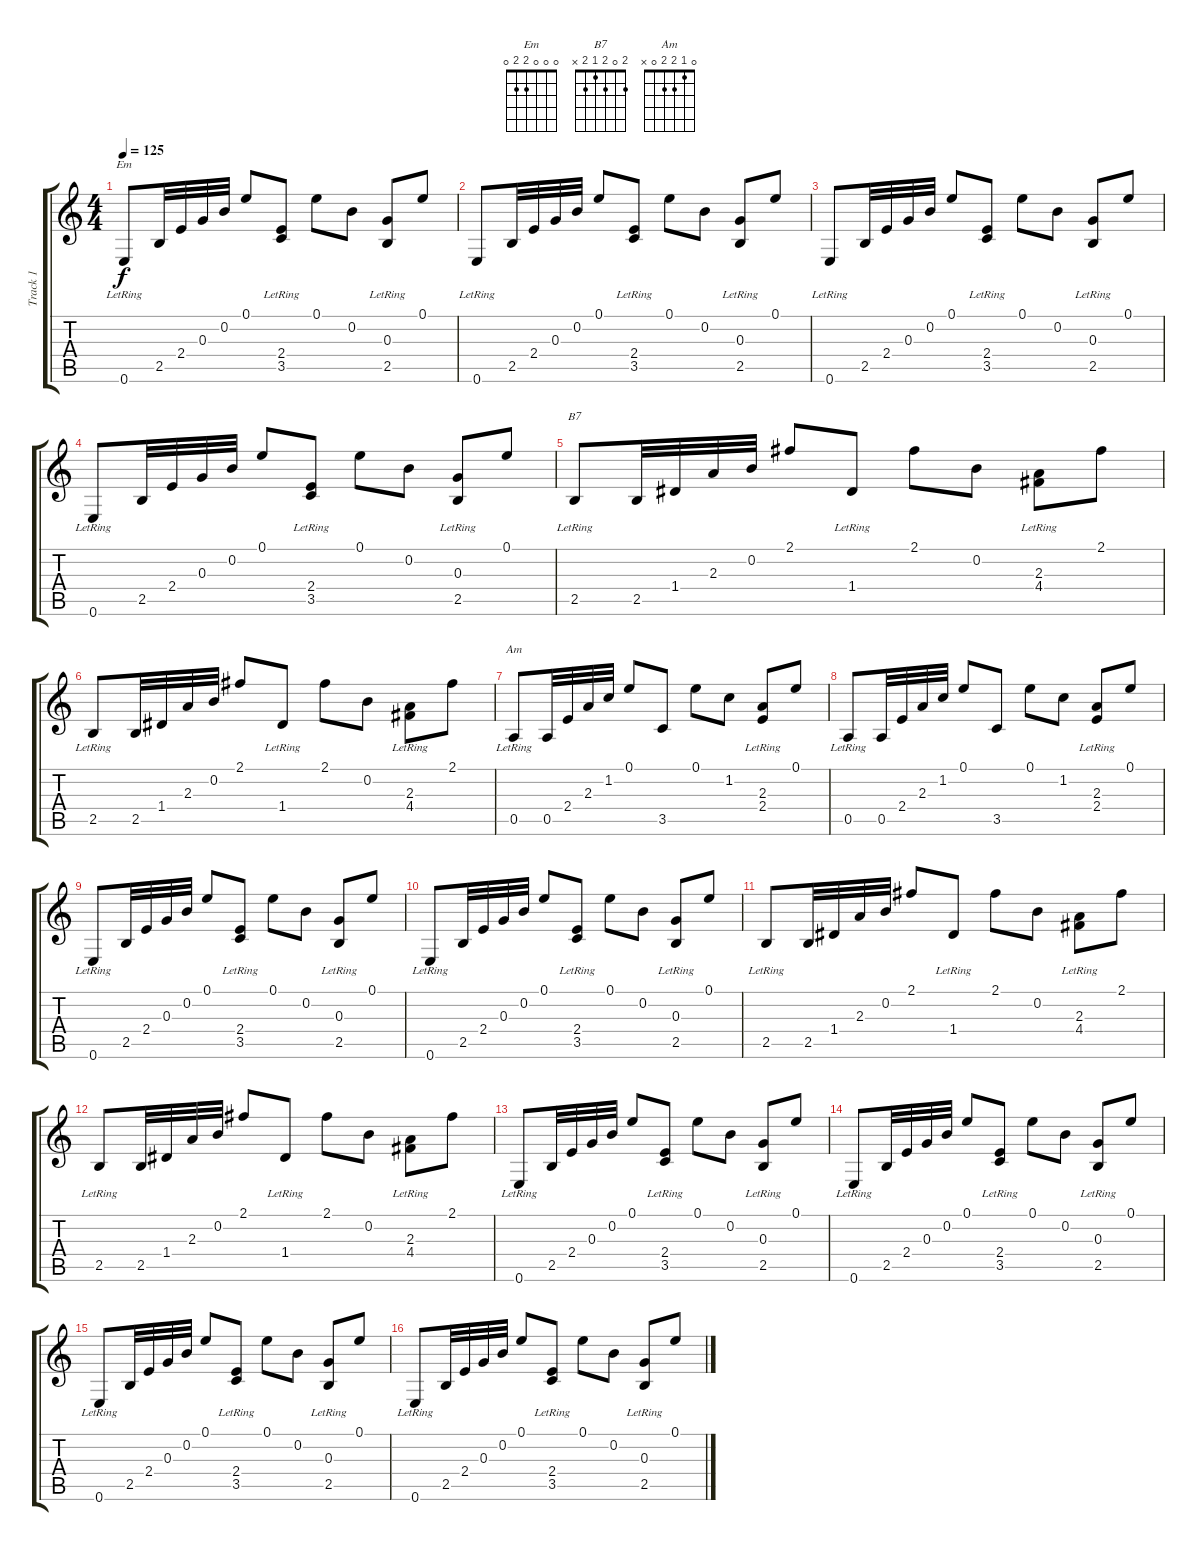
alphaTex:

\track ("Track 1" "Track 1") {instrument acousticguitarsteel}
\staff {score tabs}
\tuning (E4 B3 G3 D3 A2 E2) {hide}
\chord ("Em" 0 0 0 2 2 0)
\chord ("B7" 2 0 2 1 2 x)
\chord ("Am" 0 1 2 2 0 x)
\ts (4 4)
\tempo 125
\clef g2
\ks c
0.6{lr}.8{ch "Em" dy f} 2.5.32 2.4.32 0.3.32 0.2.32 0.1.8 (2.4 3.5{lr}).8 0.1.8 0.2.8 (0.3 2.5{lr}).8 0.1.8 |
0.6{lr}.8 2.5.32 2.4.32 0.3.32 0.2.32 0.1.8 (2.4 3.5{lr}).8 0.1.8 0.2.8 (0.3 2.5{lr}).8 0.1.8 |
0.6{lr}.8 2.5.32 2.4.32 0.3.32 0.2.32 0.1.8 (2.4 3.5{lr}).8 0.1.8 0.2.8 (0.3 2.5{lr}).8 0.1.8 |
0.6{lr}.8 2.5.32 2.4.32 0.3.32 0.2.32 0.1.8 (2.4 3.5{lr}).8 0.1.8 0.2.8 (0.3 2.5{lr}).8 0.1.8 |
2.5{lr}.8{ch "B7"} 2.5.32 1.4.32 2.3.32 0.2.32 2.1.8 1.4{lr}.8 2.1.8 0.2.8 (2.3 4.4{lr}).8 2.1.8 |
2.5{lr}.8 2.5.32 1.4.32 2.3.32 0.2.32 2.1.8 1.4{lr}.8 2.1.8 0.2.8 (2.3 4.4{lr}).8 2.1.8 |
0.5{lr}.8{ch "Am"} 0.5.32 2.4.32 2.3.32 1.2.32 0.1.8 3.5.8 0.1.8 1.2.8 (2.3 2.4{lr}).8 0.1.8 |
0.5{lr}.8 0.5.32 2.4.32 2.3.32 1.2.32 0.1.8 3.5.8 0.1.8 1.2.8 (2.3 2.4{lr}).8 0.1.8 |
0.6{lr}.8 2.5.32 2.4.32 0.3.32 0.2.32 0.1.8 (2.4 3.5{lr}).8 0.1.8 0.2.8 (0.3 2.5{lr}).8 0.1.8 |
0.6{lr}.8 2.5.32 2.4.32 0.3.32 0.2.32 0.1.8 (2.4 3.5{lr}).8 0.1.8 0.2.8 (0.3 2.5{lr}).8 0.1.8 |
2.5{lr}.8 2.5.32 1.4.32 2.3.32 0.2.32 2.1.8 1.4{lr}.8 2.1.8 0.2.8 (2.3 4.4{lr}).8 2.1.8 |
2.5{lr}.8 2.5.32 1.4.32 2.3.32 0.2.32 2.1.8 1.4{lr}.8 2.1.8 0.2.8 (2.3 4.4{lr}).8 2.1.8 |
0.6{lr}.8 2.5.32 2.4.32 0.3.32 0.2.32 0.1.8 (2.4 3.5{lr}).8 0.1.8 0.2.8 (0.3 2.5{lr}).8 0.1.8 |
0.6{lr}.8 2.5.32 2.4.32 0.3.32 0.2.32 0.1.8 (2.4 3.5{lr}).8 0.1.8 0.2.8 (0.3 2.5{lr}).8 0.1.8 |
0.6{lr}.8 2.5.32 2.4.32 0.3.32 0.2.32 0.1.8 (2.4 3.5{lr}).8 0.1.8 0.2.8 (0.3 2.5{lr}).8 0.1.8 |
0.6{lr}.8 2.5.32 2.4.32 0.3.32 0.2.32 0.1.8 (2.4 3.5{lr}).8 0.1.8 0.2.8 (0.3 2.5{lr}).8 0.1.8
